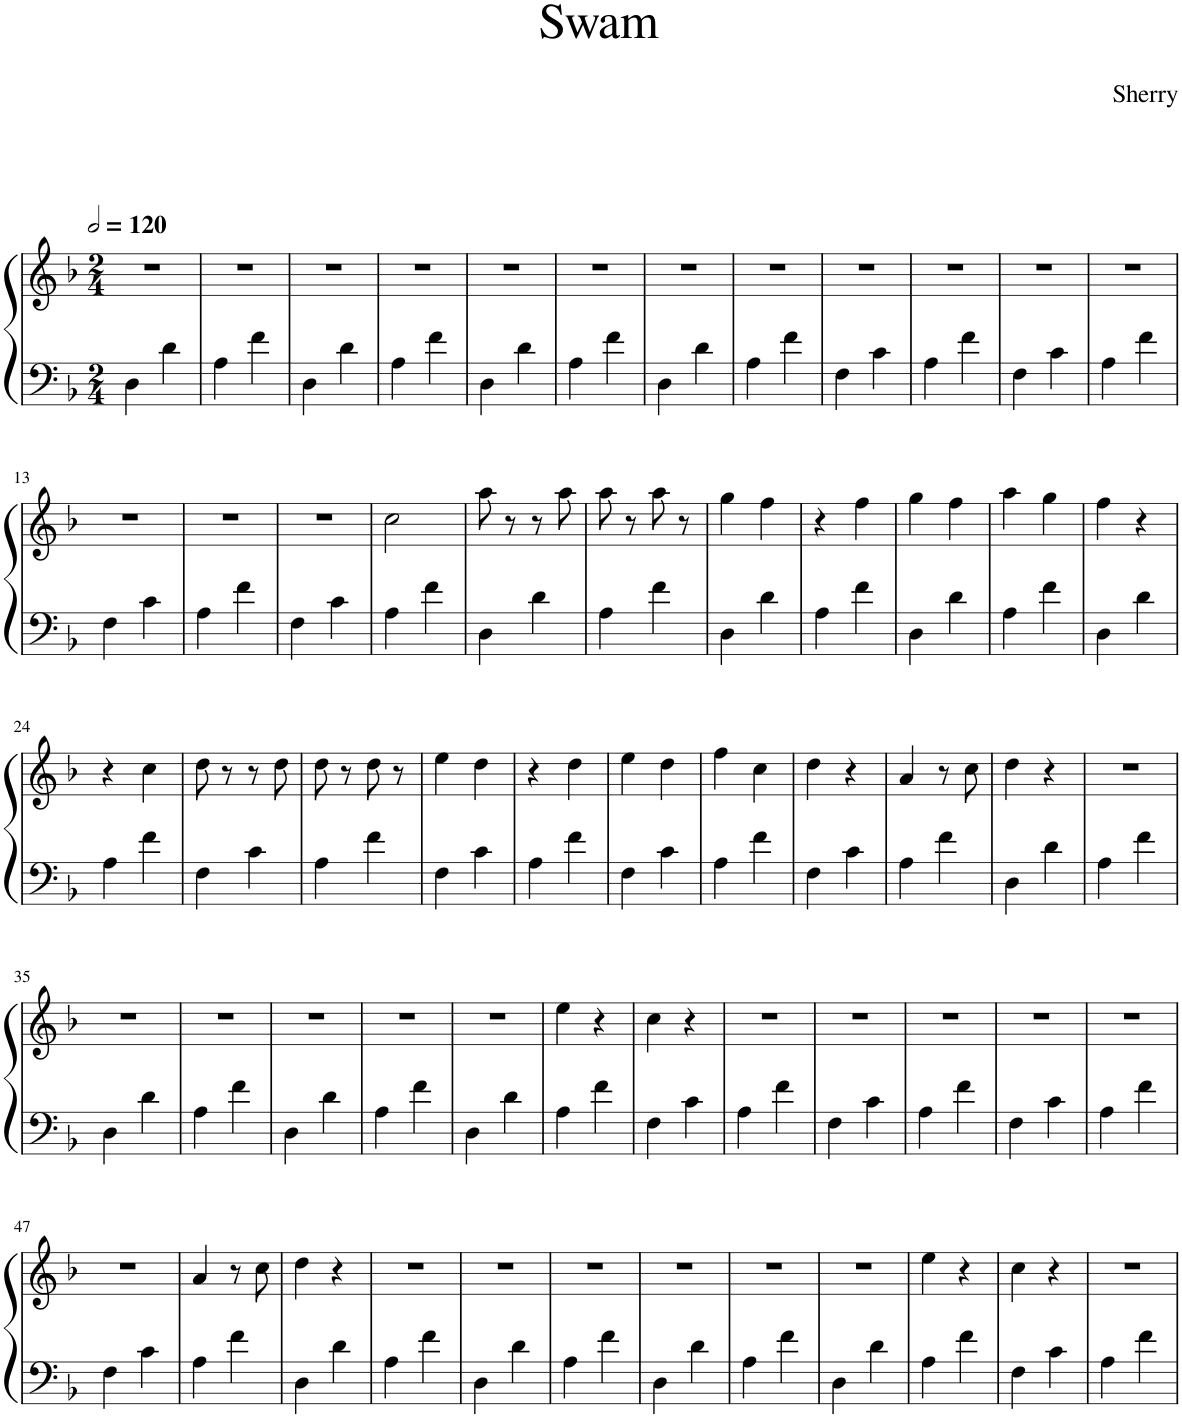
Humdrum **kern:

**kern	**kern
*part1	*part1
*staff2	*staff1
*I"Harp	*
*I'Hrp.	*
*clefF4	*clefG2
*k[b-]	*k[b-]
*M2/4	*M2/4
=1	=1
4D\	2r
4d\	.
=2	=2
4A\	2r
4f\	.
=3	=3
4D\	2r
4d\	.
=4	=4
4A\	2r
4f\	.
=5	=5
4D\	2r
4d\	.
=6	=6
4A\	2r
4f\	.
=7	=7
4D\	2r
4d\	.
=8	=8
4A\	2r
4f\	.
=9	=9
4F\	2r
4c\	.
=10	=10
4A\	2r
4f\	.
=11	=11
4F\	2r
4c\	.
=12	=12
4A\	2r
4f\	.
!!LO:LB:g=z
=13	=13
4F\	2r
4c\	.
=14	=14
4A\	2r
4f\	.
=15	=15
4F\	2r
4c\	.
=16	=16
4A\	2cc\
4f\	.
=17	=17
4D\	8aa\
.	8r
4d\	8r
.	8aa\
=18	=18
4A\	8aa\
.	8r
4f\	8aa\
.	8r
=19	=19
4D\	4gg\
4d\	4ff\
=20	=20
4A\	4r
4f\	4ff\
=21	=21
4D\	4gg\
4d\	4ff\
=22	=22
4A\	4aa\
4f\	4gg\
=23	=23
4D\	4ff\
4d\	4r
!!LO:LB:g=z
=24	=24
4A\	4r
4f\	4cc\
=25	=25
4F\	8dd\
.	8r
4c\	8r
.	8dd\
=26	=26
4A\	8dd\
.	8r
4f\	8dd\
.	8r
=27	=27
4F\	4ee\
4c\	4dd\
=28	=28
4A\	4r
4f\	4dd\
=29	=29
4F\	4ee\
4c\	4dd\
=30	=30
4A\	4ff\
4f\	4cc\
=31	=31
4F\	4dd\
4c\	4r
=32	=32
4A\	4a/
4f\	8r
.	8cc\
=33	=33
4D\	4dd\
4d\	4r
=34	=34
4A\	2r
4f\	.
!!LO:LB:g=z
=35	=35
4D\	2r
4d\	.
=36	=36
4A\	2r
4f\	.
=37	=37
4D\	2r
4d\	.
=38	=38
4A\	2r
4f\	.
=39	=39
4D\	2r
4d\	.
=40	=40
4A\	4ee\
4f\	4r
=41	=41
4F\	4cc\
4c\	4r
=42	=42
4A\	2r
4f\	.
=43	=43
4F\	2r
4c\	.
=44	=44
4A\	2r
4f\	.
=45	=45
4F\	2r
4c\	.
=46	=46
4A\	2r
4f\	.
!!LO:LB:g=z
=47	=47
4F\	2r
4c\	.
=48	=48
4A\	4a/
4f\	8r
.	8cc\
=49	=49
4D\	4dd\
4d\	4r
=50	=50
4A\	2r
4f\	.
=51	=51
4D\	2r
4d\	.
=52	=52
4A\	2r
4f\	.
=53	=53
4D\	2r
4d\	.
=54	=54
4A\	2r
4f\	.
=55	=55
4D\	2r
4d\	.
=56	=56
4A\	4ee\
4f\	4r
=57	=57
4F\	4cc\
4c\	4r
=58	=58
4A\	2r
4f\	.
=	=
*-	*-
